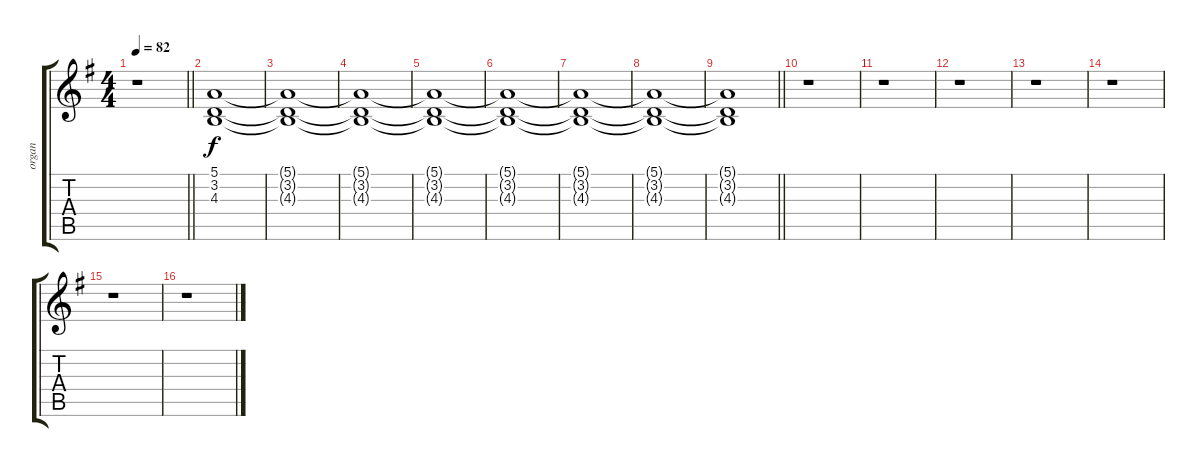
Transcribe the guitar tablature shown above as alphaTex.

\track ("organ" "organ") {instrument drawbarorgan}
\staff {score tabs}
\tuning (E4 B3 G3 D3 A2 E2) {hide}
\ts (4 4)
\tempo 82
\clef g2
\barLineRight lightlight
\ks g
r.1{dy f instrument drawbarorgan} |
(5.1 3.2 4.3).1 |
(5.1{t} 3.2{t} 4.3{t}).1 |
(5.1{t} 3.2{t} 4.3{t}).1 |
(5.1{t} 3.2{t} 4.3{t}).1 |
(5.1{t} 3.2{t} 4.3{t}).1 |
(5.1{t} 3.2{t} 4.3{t}).1 |
(5.1{t} 3.2{t} 4.3{t}).1 |
\barLineRight lightlight
(5.1{t} 3.2{t} 4.3{t}).1 |
r.1 |
r.1 |
r.1 |
r.1 |
r.1 |
r.1 |
r.1
